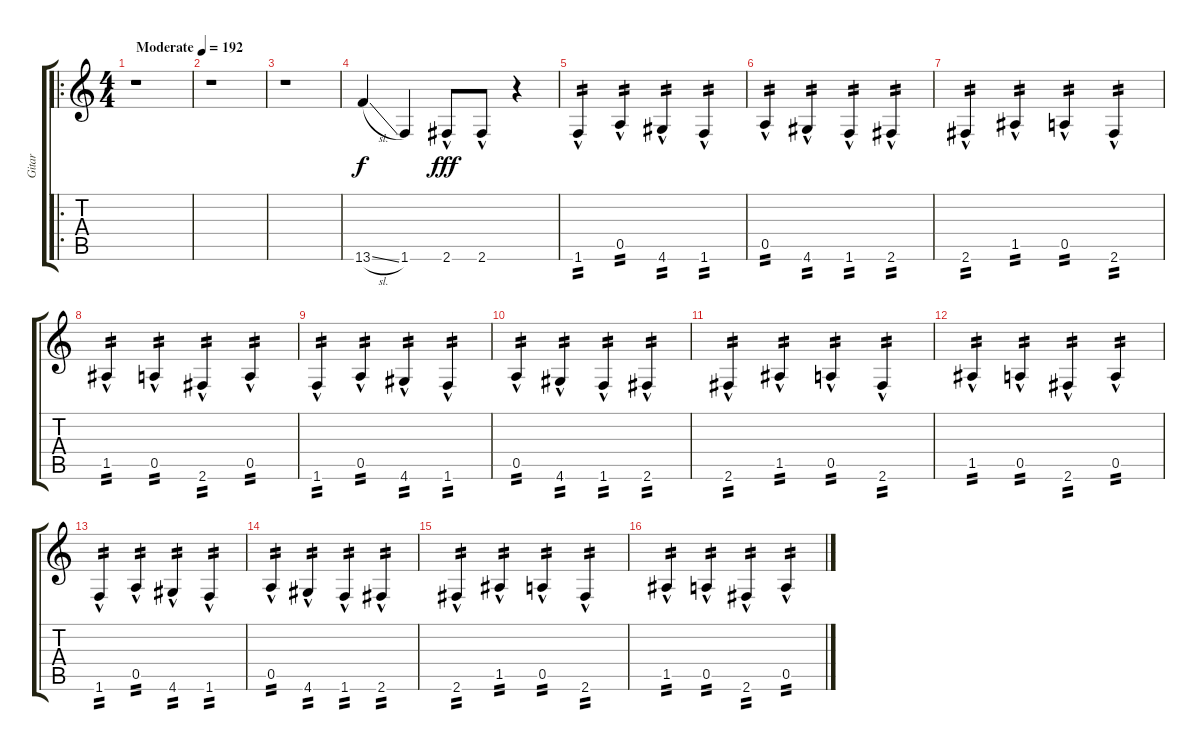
\track ("Gitar" "Gitar") {instrument overdrivenguitar}
\staff {score tabs}
\tuning (E4 B3 G3 D3 A2 E2) {hide}
\ro
\ts (4 4)
\tempo (192 "Moderate")
\clef g2
\ks c
r.1{dy f instrument overdrivenguitar} |
r.1 |
r.1 |
13.6{sl}.4 1.6.4 2.6{hac}.8{dy fff} 2.6{hac}.8 r.4 |
1.6{hac}.4{tp 2} 0.5{hac}.4{tp 2} 4.6{hac}.4{tp 2} 1.6{hac}.4{tp 2} |
0.5{hac}.4{tp 2} 4.6{hac}.4{tp 2} 1.6{hac}.4{tp 2} 2.6{hac}.4{tp 2} |
2.6{hac}.4{tp 2} 1.5{hac}.4{tp 2} 0.5{hac}.4{tp 2} 2.6{hac}.4{tp 2} |
1.5{hac}.4{tp 2} 0.5{hac}.4{tp 2} 2.6{hac}.4{tp 2} 0.5{hac}.4{tp 2} |
1.6{hac}.4{tp 2} 0.5{hac}.4{tp 2} 4.6{hac}.4{tp 2} 1.6{hac}.4{tp 2} |
0.5{hac}.4{tp 2} 4.6{hac}.4{tp 2} 1.6{hac}.4{tp 2} 2.6{hac}.4{tp 2} |
2.6{hac}.4{tp 2} 1.5{hac}.4{tp 2} 0.5{hac}.4{tp 2} 2.6{hac}.4{tp 2} |
1.5{hac}.4{tp 2} 0.5{hac}.4{tp 2} 2.6{hac}.4{tp 2} 0.5{hac}.4{tp 2} |
1.6{hac}.4{tp 2} 0.5{hac}.4{tp 2} 4.6{hac}.4{tp 2} 1.6{hac}.4{tp 2} |
0.5{hac}.4{tp 2} 4.6{hac}.4{tp 2} 1.6{hac}.4{tp 2} 2.6{hac}.4{tp 2} |
2.6{hac}.4{tp 2} 1.5{hac}.4{tp 2} 0.5{hac}.4{tp 2} 2.6{hac}.4{tp 2} |
1.5{hac}.4{tp 2} 0.5{hac}.4{tp 2} 2.6{hac}.4{tp 2} 0.5{hac}.4{tp 2}
